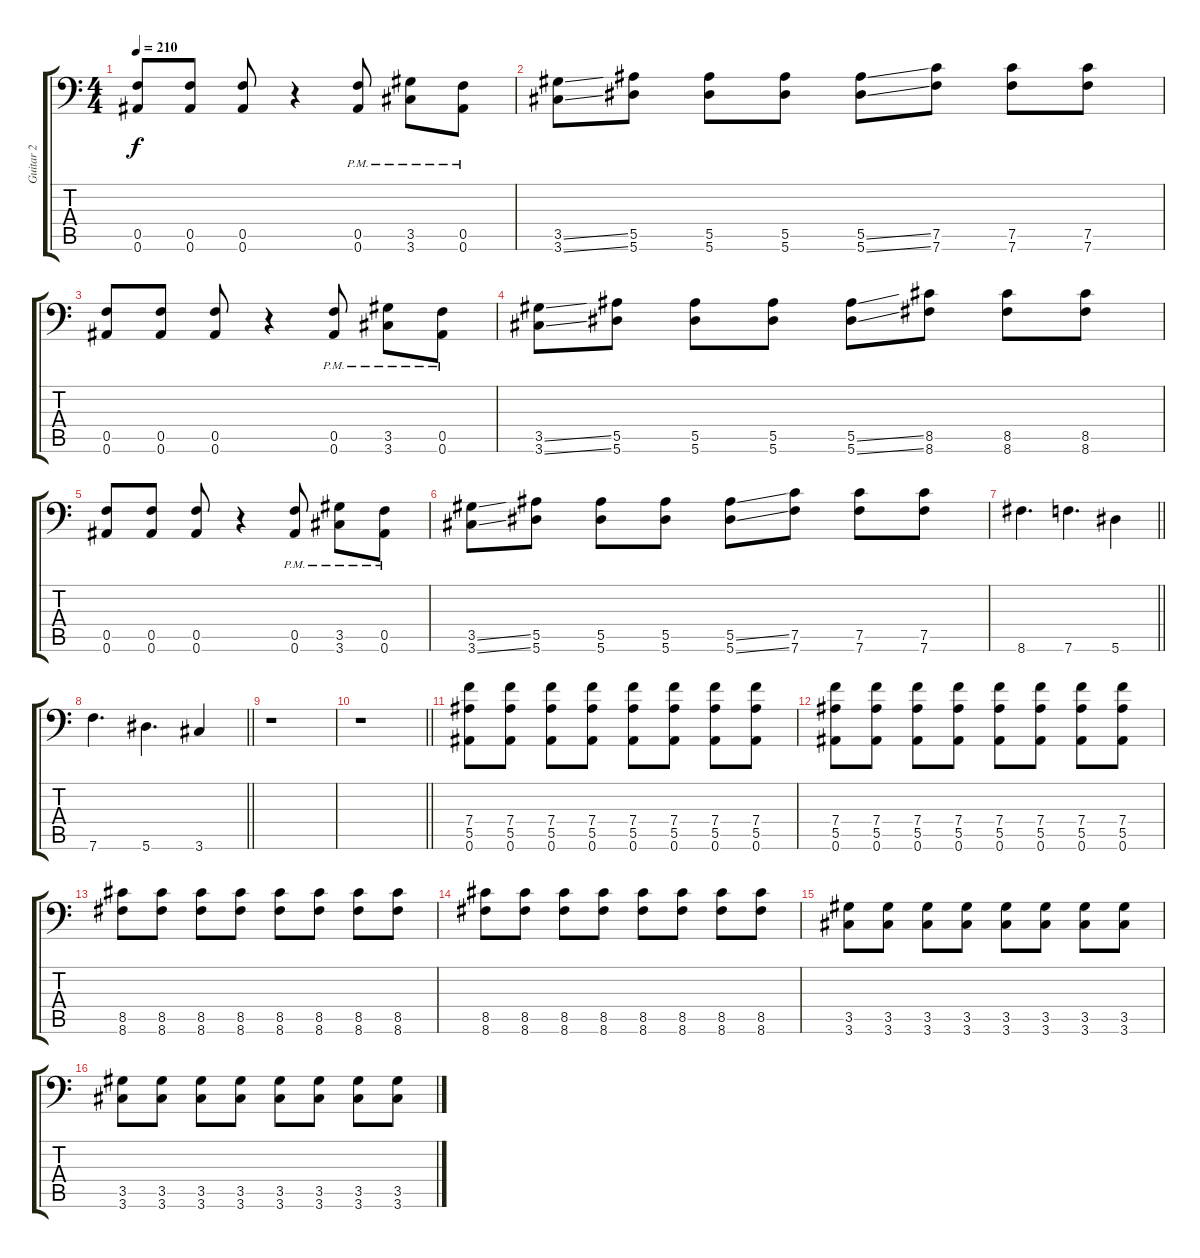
\track ("Guitar 2" "Guitar 2") {instrument distortionguitar}
\staff {score tabs}
\tuning (C4 G3 Eb3 Bb2 F2 Bb1) {hide}
\ts (4 4)
\tempo 210
\clef f4
\ks c
(0.5 0.6).8{dy f} (0.5 0.6).8 (0.5 0.6).8 r.4 (0.5{pm} 0.6{pm}).8 (3.5{pm} 3.6{pm}).8 (0.5{pm} 0.6{pm}).8 |
(3.5{ss} 3.6{ss}).8 (5.5 5.6).8 (5.5 5.6).8 (5.5 5.6).8 (5.5{ss} 5.6{ss}).8 (7.5 7.6).8 (7.5 7.6).8 (7.5 7.6).8 |
(0.5 0.6).8 (0.5 0.6).8 (0.5 0.6).8 r.4 (0.5{pm} 0.6{pm}).8 (3.5{pm} 3.6{pm}).8 (0.5{pm} 0.6{pm}).8 |
(3.5{ss} 3.6{ss}).8 (5.5 5.6).8 (5.5 5.6).8 (5.5 5.6).8 (5.5{ss} 5.6{ss}).8 (8.5 8.6).8 (8.5 8.6).8 (8.5 8.6).8 |
(0.5 0.6).8 (0.5 0.6).8 (0.5 0.6).8 r.4 (0.5{pm} 0.6{pm}).8 (3.5{pm} 3.6{pm}).8 (0.5{pm} 0.6{pm}).8 |
(3.5{ss} 3.6{ss}).8 (5.5 5.6).8 (5.5 5.6).8 (5.5 5.6).8 (5.5{ss} 5.6{ss}).8 (7.5 7.6).8 (7.5 7.6).8 (7.5 7.6).8 |
\barLineRight lightlight
8.6.4{d} 7.6.4{d} 5.6.4 |
\barLineRight lightlight
7.6.4{d} 5.6.4{d} 3.6.4 |
r.1 |
\barLineRight lightlight
r.1 |
(7.4 5.5 0.6).8 (7.4 5.5 0.6).8 (7.4 5.5 0.6).8 (7.4 5.5 0.6).8 (7.4 5.5 0.6).8 (7.4 5.5 0.6).8 (7.4 5.5 0.6).8 (7.4 5.5 0.6).8 |
(7.4 5.5 0.6).8 (7.4 5.5 0.6).8 (7.4 5.5 0.6).8 (7.4 5.5 0.6).8 (7.4 5.5 0.6).8 (7.4 5.5 0.6).8 (7.4 5.5 0.6).8 (7.4 5.5 0.6).8 |
(8.5 8.6).8 (8.5 8.6).8 (8.5 8.6).8 (8.5 8.6).8 (8.5 8.6).8 (8.5 8.6).8 (8.5 8.6).8 (8.5 8.6).8 |
(8.5 8.6).8 (8.5 8.6).8 (8.5 8.6).8 (8.5 8.6).8 (8.5 8.6).8 (8.5 8.6).8 (8.5 8.6).8 (8.5 8.6).8 |
(3.5 3.6).8 (3.5 3.6).8 (3.5 3.6).8 (3.5 3.6).8 (3.5 3.6).8 (3.5 3.6).8 (3.5 3.6).8 (3.5 3.6).8 |
(3.5 3.6).8 (3.5 3.6).8 (3.5 3.6).8 (3.5 3.6).8 (3.5 3.6).8 (3.5 3.6).8 (3.5 3.6).8 (3.5 3.6).8
